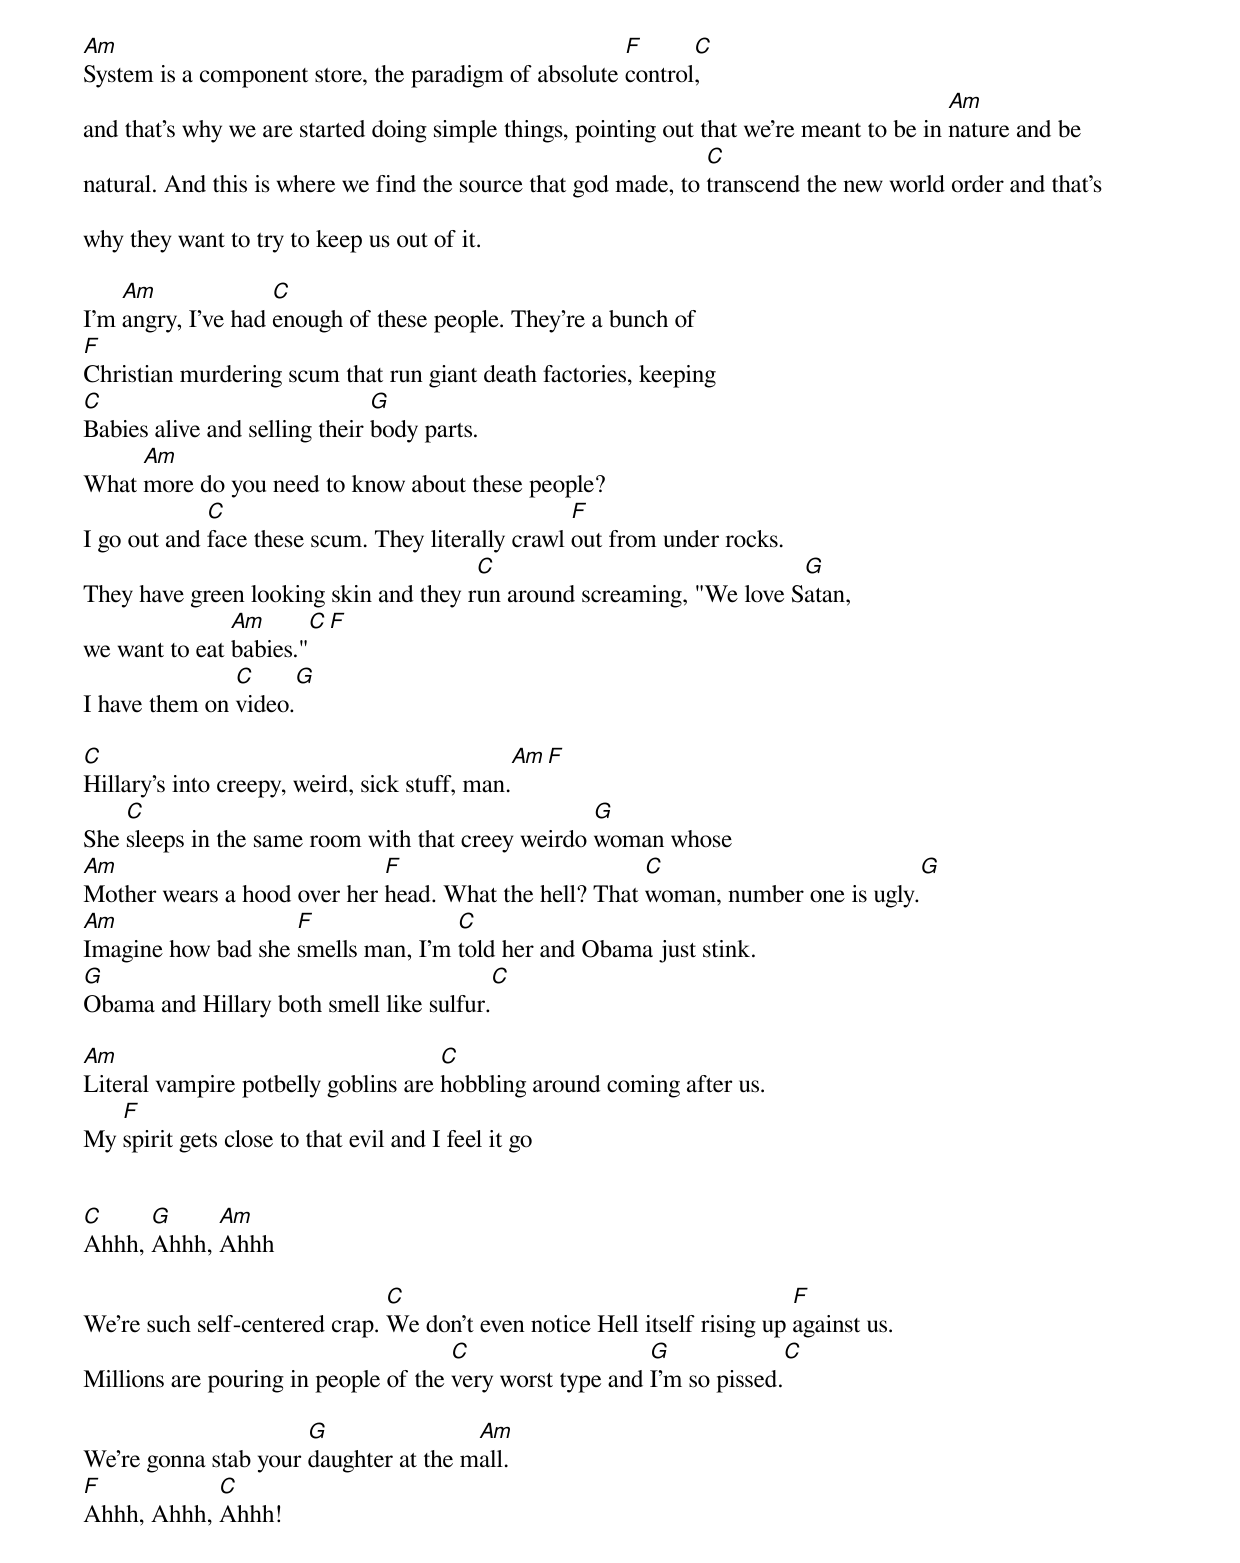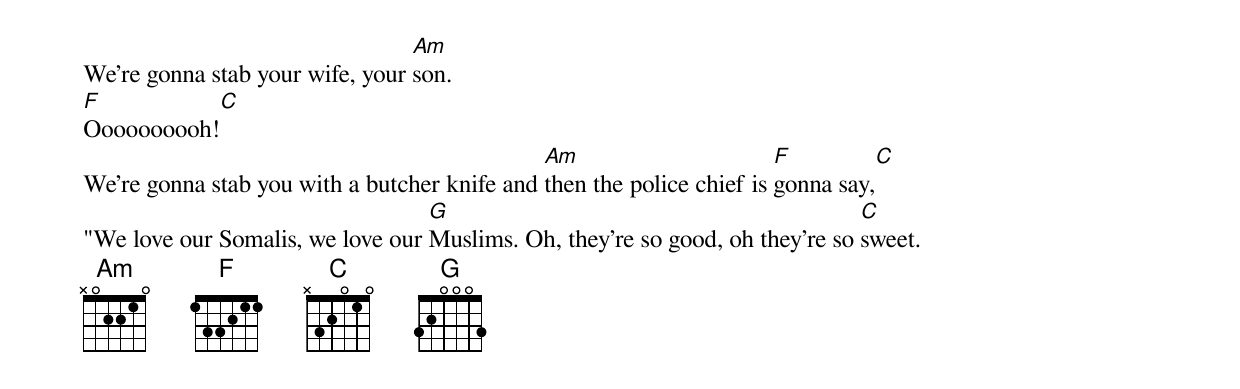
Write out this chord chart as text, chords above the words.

Am                                                    F      C
System is a component store, the paradigm of absolute control,
                                                                                          Am
and that's why we are started doing simple things, pointing out that we're meant to be in nature and be
                                                                C
natural. And this is where we find the source that god made, to transcend the new world order and that's

why they want to try to keep us out of it.

    Am              C
I'm angry, I've had enough of these people. They're a bunch of
F
Christian murdering scum that run giant death factories, keeping
C                              G
Babies alive and selling their body parts.
     Am
What more do you need to know about these people?
             C                                     F
I go out and face these scum. They literally crawl out from under rocks.
                                       C                              G
They have green looking skin and they run around screaming, "We love Satan,
               Am        C        F
we want to eat babies."
               C         G
I have them on video.

C                                              Am       F
Hillary's into creepy, weird, sick stuff, man.
    C                                              G
She sleeps in the same room with that creey weirdo woman whose
Am                           F                         C                         G
Mother wears a hood over her head. What the hell? That woman, number one is ugly.
Am                  F               C
Imagine how bad she smells man, I'm told her and Obama just stink.
G                                        C
Obama and Hillary both smell like sulfur.

Am                                   C
Literal vampire potbelly goblins are hobbling around coming after us.
   F
My spirit gets close to that evil and I feel it go


C     G     Am
Ahhh, Ahhh, Ahhh

                               C                                          F
We're such self-centered crap. We don't even notice Hell itself rising up against us.
                                      C                   G             C
Millions are pouring in people of the very worst type and I'm so pissed.

                      G                Am
We're gonna stab your daughter at the mall.
F           C
Ahhh, Ahhh, Ahhh!
                                 Am
We're gonna stab your wife, your son.
F           C
Oooooooooh!
                                              Am                       F         C
We're gonna stab you with a butcher knife and then the police chief is gonna say,
                                  G                                           C
"We love our Somalis, we love our Muslims. Oh, they're so good, oh they're so sweet.
